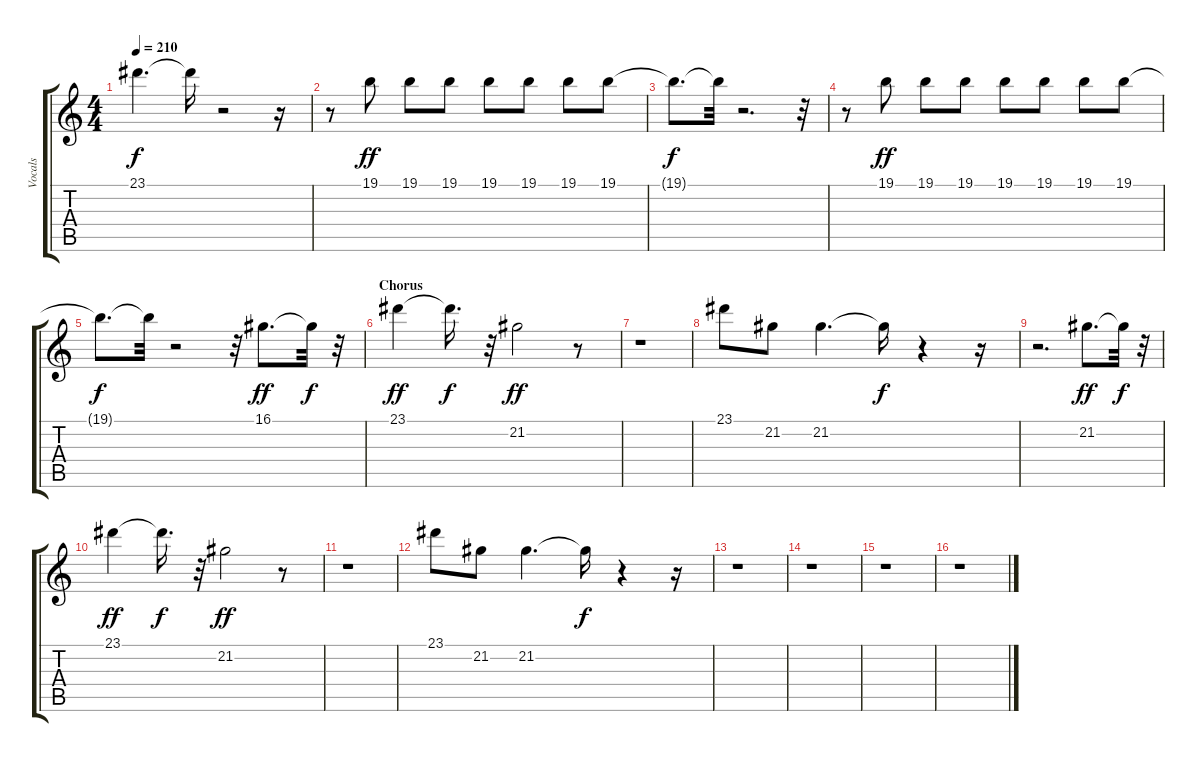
\track ("Vocals" "Vocals") {instrument lead6voice}
\staff {score tabs}
\tuning (E4 B3 G3 D3 A2 E2) {hide}
\ts (4 4)
\tempo 210
\clef g2
\ks c
23.1{t}.4{d dy f} 23.1{t}.16 r.2 r.16 |
r.8 19.1.8{dy ff} 19.1.8 19.1.8 19.1.8 19.1.8 19.1.8 19.1.8 |
19.1{t}.8{d dy f} 19.1{t}.32 r.2{d} r.32 |
r.8 19.1.8{dy ff} 19.1.8 19.1.8 19.1.8 19.1.8 19.1.8 19.1.8 |
19.1{t}.8{d dy f} 19.1{t}.32 r.2 r.32 16.1.8{d dy ff} 16.1{t}.32{dy f} r.32 |
\section ("" "Chorus")
23.1.4{dy ff} 23.1{t}.16{d dy f} r.32 21.2.2{dy ff} r.8 |
r.1 |
23.1.8 21.2.8 21.2.4{d} 21.2{t}.16{dy f} r.4 r.16 |
r.2{d} 21.2.8{d dy ff} 21.2{t}.32{dy f} r.32 |
23.1.4{dy ff} 23.1{t}.16{d dy f} r.32 21.2.2{dy ff} r.8 |
r.1 |
23.1.8 21.2.8 21.2.4{d} 21.2{t}.16{dy f} r.4 r.16 |
r.1 |
r.1 |
r.1 |
r.1
